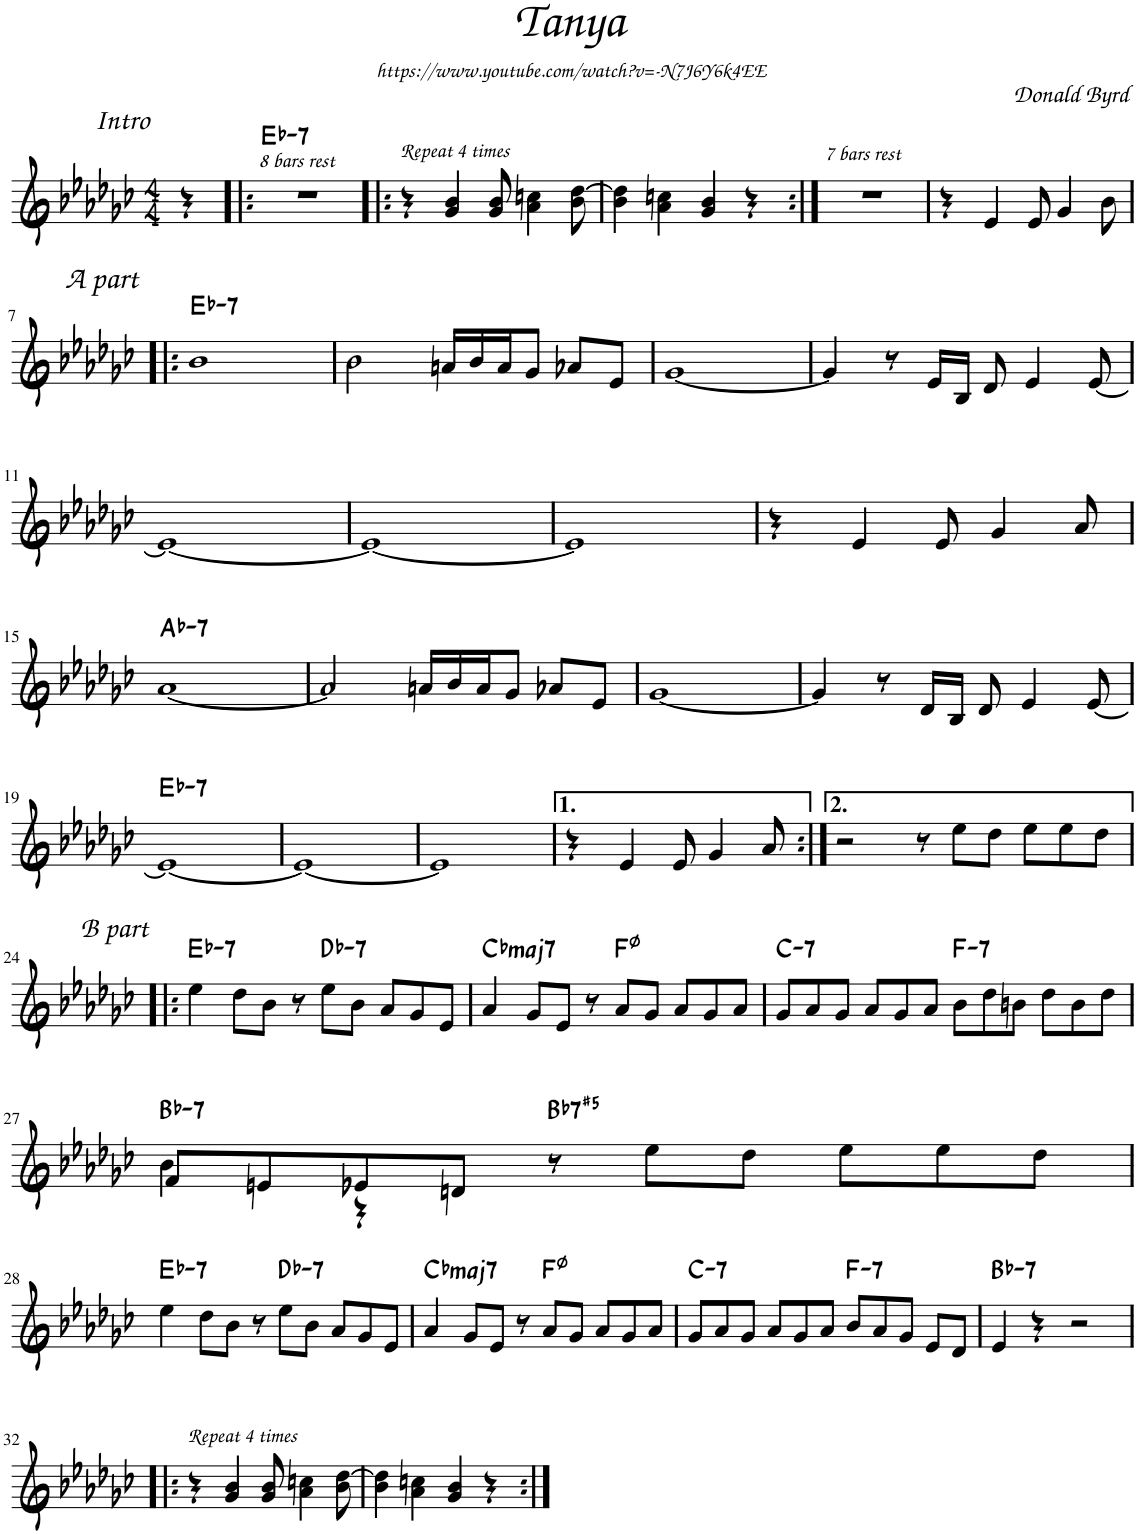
**kern	**harte
*part1	*part1
*staff1	*
*I"Piano	*
*I'Pno	*
*clefG2	*
*k[b-e-a-d-g-c-]	*
*M4/4	*
=1	=1
4r	.
=2!|:	=2!|:
!LO:TX:a:t=8 bars rest	!
!LO:TX:a:B:t=Intro	!LO:H:kt=7
1r	Eb:min7
=3!|:	=3!|:
!LO:TX:a:t=Repeat 4 times	!
4r	.
4g-/ 4b-/	.
8g-/ 8b-/	.
4a-\ 4ccn\	.
8b-\ [8dd-\	.
=4	=4
4b-\ 4dd-\]	.
4a-\ 4ccn\	.
4g-/ 4b-/	.
4r	.
=5:|!	=5:|!
!LO:TX:a:t=7 bars rest	!
1r	.
=6	=6
4r	.
4e-/	.
8e-/	.
4g-/	.
8b-\	.
!!LO:LB:g=z
=7!|:	=7!|:
!LO:TX:a:B:t=A part	!LO:H:kt=7
1b-	Eb:min7
=8	=8
2b-\	.
16an/LL	.
16b-/	.
16a/J	.
8g-/J	.
8a-X/L	.
[16e-/J	.
=9	=9
[1g-	.
16e-/J]	.
=10	=10
4g-/]	.
8r	.
16e-/LL	.
16B-/JJ	.
8d-/	.
4e-/	.
[8e-/	.
!!LO:LB:g=z
=11	=11
1e-_	.
=12	=12
1e-_	.
=13	=13
1e-]	.
=14	=14
4r	.
4e-/	.
8e-/	.
4g-/	.
8a-/	.
!!LO:LB:g=z
=15	=15
!	!LO:H:kt=7
[1a-	Ab:min7
=16	=16
2a-/]	.
16an/LL	.
16b-/	.
16a/J	.
8g-/J	.
8a-X/L	.
[16e-/J	.
=17	=17
[1g-	.
16e-/J]	.
=18	=18
4g-/]	.
8r	.
16d-/LL	.
16B-/JJ	.
8d-/	.
4e-/	.
[8e-/	.
!!LO:LB:g=z
=19	=19
!	!LO:H:kt=7
1e-_	Eb:min7
=20	=20
1e-_	.
=21	=21
1e-]	.
=22	=22
4r	.
4e-/	.
8e-/	.
4g-/	.
8a-/	.
=23:|!	=23:|!
2r	.
8r	.
8ee-\L	.
8dd-\J	.
8ee-\L	.
8ee-\	.
8dd-\J	.
!!LO:LB:g=z
=24!|:	=24!|:
!LO:TX:a:B:t=B part	!LO:H:kt=7
4ee-\	Eb:min7
8dd-\L	.
8b-\J	.
8r	.
!	!LO:H:kt=7
8ee-\L	Db:min7
8b-\J	.
8a-/L	.
8g-/	.
8e-/J	.
=25	=25
!	!LO:H:kt=maj7
4a-/	Cb:maj7
8g-/L	.
8e-/J	.
8r	.
8a-/L	F:hdim7
8g-/J	.
8a-/L	.
8g-/	.
8a-/J	.
=26	=26
!	!LO:H:kt=7
8g-/L	C:min7
8a-/	.
8g-/J	.
8a-/L	.
8g-/	.
8a-/J	.
!	!LO:H:kt=7
8b-\L	F:min7
8dd-\	.
8bn\J	.
8dd-\L	.
8b\	.
8dd-\J	.
!!LO:LB:g=z
=27	=27
*^	*
!	!	!LO:H:kt=7
8f/L	4b-\	Bb:min7
8en/	.	.
8e-X/	4r	.
8dn/J	.	.
!	!	!LO:H:kt=7
8r	2.ryy	Bb:(3,#5,b7)
8ee-\L	.	.
8dd-\J	.	.
8ee-\L	.	.
8ee-\	.	.
8dd-\J	.	.
*v	*v	*
!!LO:LB:g=z
=28	=28
!	!LO:H:kt=7
4ee-\	Eb:min7
8dd-\L	.
8b-\J	.
8r	.
!	!LO:H:kt=7
8ee-\L	Db:min7
8b-\J	.
8a-/L	.
8g-/	.
8e-/J	.
=29	=29
!	!LO:H:kt=maj7
4a-/	Cb:maj7
8g-/L	.
8e-/J	.
8r	.
8a-/L	F:hdim7
8g-/J	.
8a-/L	.
8g-/	.
8a-/J	.
=30	=30
!	!LO:H:kt=7
8g-/L	C:min7
8a-/	.
8g-/J	.
8a-/L	.
8g-/	.
8a-/J	.
!	!LO:H:kt=7
8b-/L	F:min7
8a-/	.
8g-/J	.
8e-/L	.
8d-/J	.
=31	=31
!	!LO:H:kt=7
4e-/	Bb:min7
4r	.
2r	.
!!LO:LB:g=z
=32!|:	=32!|:
!LO:TX:a:t=Repeat 4 times	!
4r	.
4g-/ 4b-/	.
8g-/ 8b-/	.
4a-\ 4ccn\	.
8b-\ [8dd-\	.
=33	=33
4b-\ 4dd-\]	.
4a-\ 4ccn\	.
4g-/ 4b-/	.
4r	.
=:|!	=:|!
*-	*-
